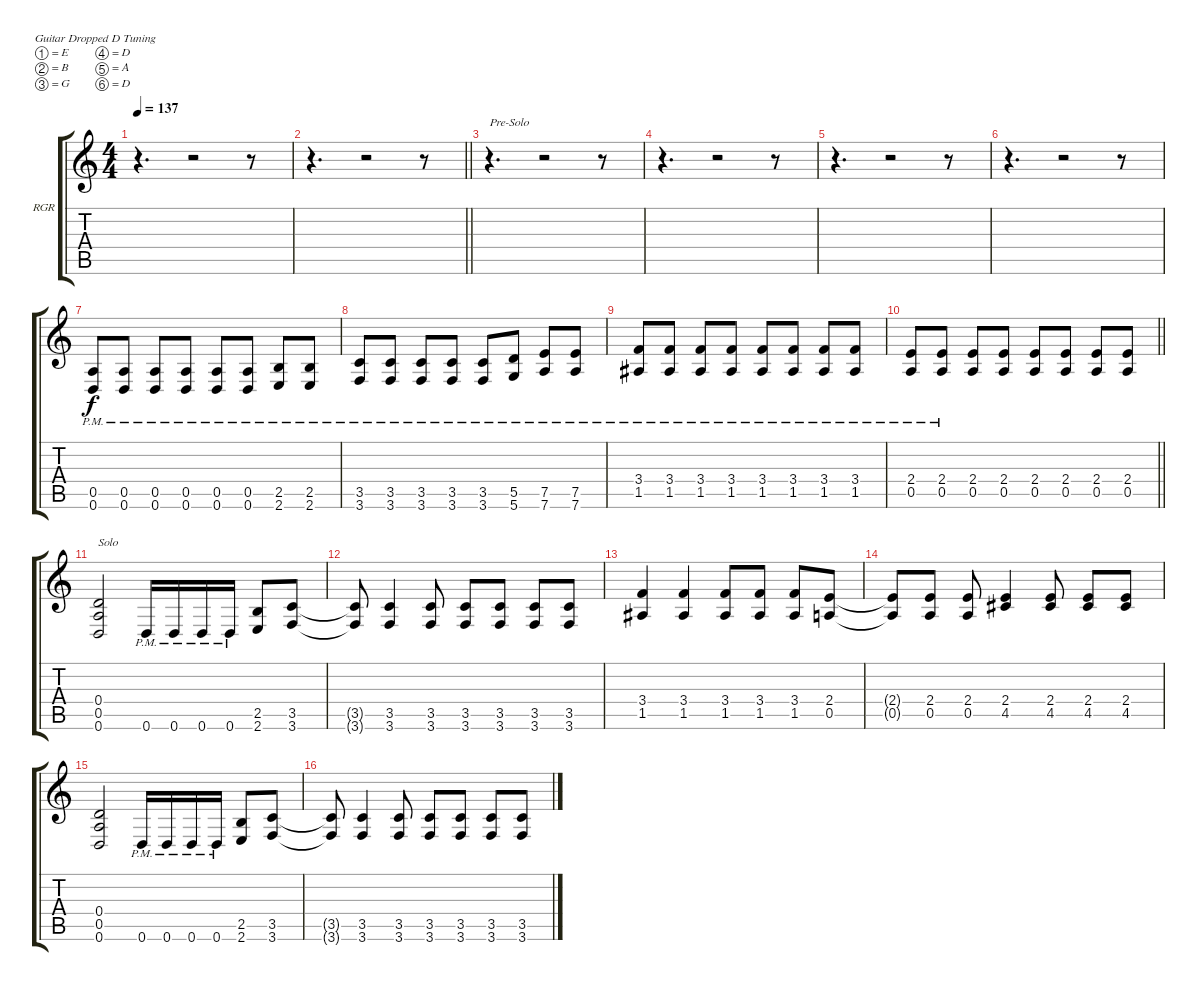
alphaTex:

\defaultSystemsLayout 4
\bracketExtendMode groupsimilarinstruments
\firstSystemTrackNameOrientation horizontal
\otherSystemsTrackNameOrientation horizontal
\track ("Rhythm Guitar(Right)" "RGR") {instrument distortionguitar}
\staff {score tabs}
\tuning (E4 B3 G3 D3 A2 D2)
\ts (4 4)
\tempo 137
\clef g2
\ks c
r.4{d dy f} r.2 r.8 |
\barLineRight lightlight
r.4{d} r.2 r.8 |
r.4{d txt "Pre-Solo"} r.2 r.8 |
r.4{d} r.2 r.8 |
r.4{d} r.2 r.8 |
r.4{d} r.2 r.8 |
(0.5{pm} 0.6{pm}).8 (0.5{pm} 0.6{pm}).8 (0.5{pm} 0.6{pm}).8 (0.5{pm} 0.6{pm}).8 (0.5{pm} 0.6{pm}).8 (0.5{pm} 0.6{pm}).8 (2.5{pm} 2.6{pm}).8 (2.5{pm} 2.6{pm}).8 |
(3.5{pm} 3.6{pm}).8 (3.5{pm} 3.6{pm}).8 (3.5{pm} 3.6{pm}).8 (3.5{pm} 3.6{pm}).8 (3.5{pm} 3.6{pm}).8 (5.5{pm} 5.6{pm}).8 (7.5{pm} 7.6{pm}).8 (7.5{pm} 7.6{pm}).8 |
(3.4{pm} 1.5{pm}).8 (3.4{pm} 1.5{pm}).8 (3.4{pm} 1.5{pm}).8 (3.4{pm} 1.5{pm}).8 (3.4{pm} 1.5{pm}).8 (3.4{pm} 1.5{pm}).8 (3.4{pm} 1.5{pm}).8 (3.4{pm} 1.5{pm}).8 |
\barLineRight lightlight
(2.4{pm} 0.5{pm}).8 (2.4{pm} 0.5{pm}).8 (2.4 0.5).8 (2.4 0.5).8 (2.4 0.5).8 (2.4 0.5).8 (2.4 0.5).8 (2.4 0.5).8 |
(0.4 0.5 0.6).2{txt "Solo"} 0.6{pm}.16 0.6{pm}.16 0.6{pm}.16 0.6{pm}.16 (2.5 2.6).8 (3.5 3.6).8 |
(3.5{t} 3.6{t}).8 (3.5 3.6).4 (3.5 3.6).8 (3.5 3.6).8 (3.5 3.6).8 (3.5 3.6).8 (3.5 3.6).8 |
(3.4 1.5).4 (3.4 1.5).4 (3.4 1.5).8 (3.4 1.5).8 (3.4 1.5).8 (2.4 0.5).8 |
(2.4{t} 0.5{t}).8 (2.4 0.5).8 (2.4 0.5).8 (2.4 4.5).4 (2.4 4.5).8 (2.4 4.5).8 (2.4 4.5).8 |
(0.4 0.5 0.6).2 0.6{pm}.16 0.6{pm}.16 0.6{pm}.16 0.6{pm}.16 (2.5 2.6).8 (3.5 3.6).8 |
(3.5{t} 3.6{t}).8 (3.5 3.6).4 (3.5 3.6).8 (3.5 3.6).8 (3.5 3.6).8 (3.5 3.6).8 (3.5 3.6).8
